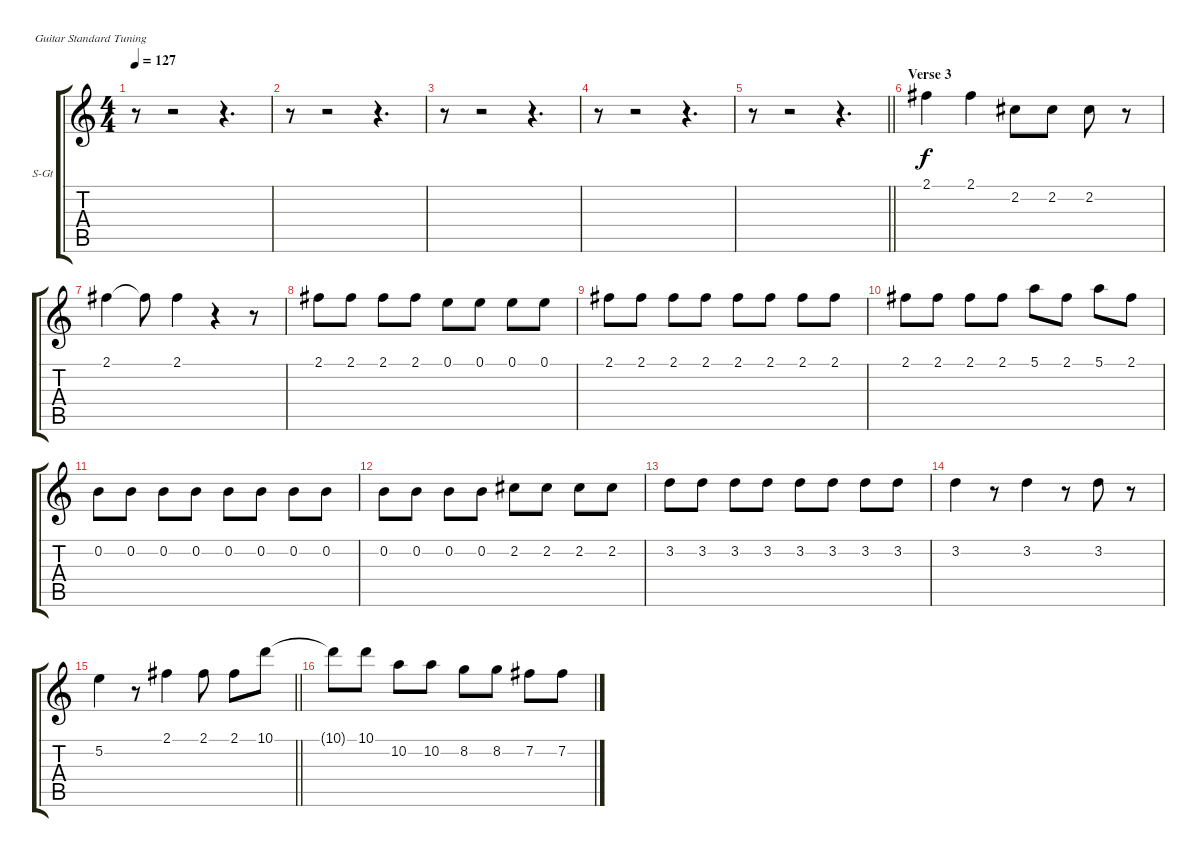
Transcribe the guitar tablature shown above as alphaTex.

\bracketExtendMode groupsimilarinstruments
\firstSystemTrackNameOrientation horizontal
\otherSystemsTrackNameOrientation horizontal
\track ("Track 1" "S-Gt") {instrument acousticguitarsteel}
\staff {score tabs}
\tuning (E4 B3 G3 D3 A2 E2)
\ts (4 4)
\tempo 127
\clef g2
\ks c
r.8{dy f} r.2 r.4{d} |
r.8 r.2 r.4{d} |
r.8 r.2 r.4{d} |
r.8 r.2 r.4{d} |
\barLineRight lightlight
r.8 r.2 r.4{d} |
\section ("" "Verse 3")
2.1.4 2.1.4 2.2.8 2.2.8 2.2.8 r.8 |
2.1.4 2.1{t}.8 2.1.4 r.4 r.8 |
2.1.8 2.1.8 2.1.8 2.1.8 0.1.8 0.1.8 0.1.8 0.1.8 |
2.1.8 2.1.8 2.1.8 2.1.8 2.1.8 2.1.8 2.1.8 2.1.8 |
2.1.8 2.1.8 2.1.8 2.1.8 5.1.8 2.1.8 5.1.8 2.1.8 |
0.2.8 0.2.8 0.2.8 0.2.8 0.2.8 0.2.8 0.2.8 0.2.8 |
0.2.8 0.2.8 0.2.8 0.2.8 2.2.8 2.2.8 2.2.8 2.2.8 |
3.2.8 3.2.8 3.2.8 3.2.8 3.2.8 3.2.8 3.2.8 3.2.8 |
3.2.4 r.8 3.2.4 r.8 3.2.8 r.8 |
\barLineRight lightlight
5.2.4 r.8 2.1.4 2.1.8 2.1.8 10.1.8 |
10.1{t}.8 10.1.8 10.2.8 10.2.8 8.2.8 8.2.8 7.2.8 7.2.8
